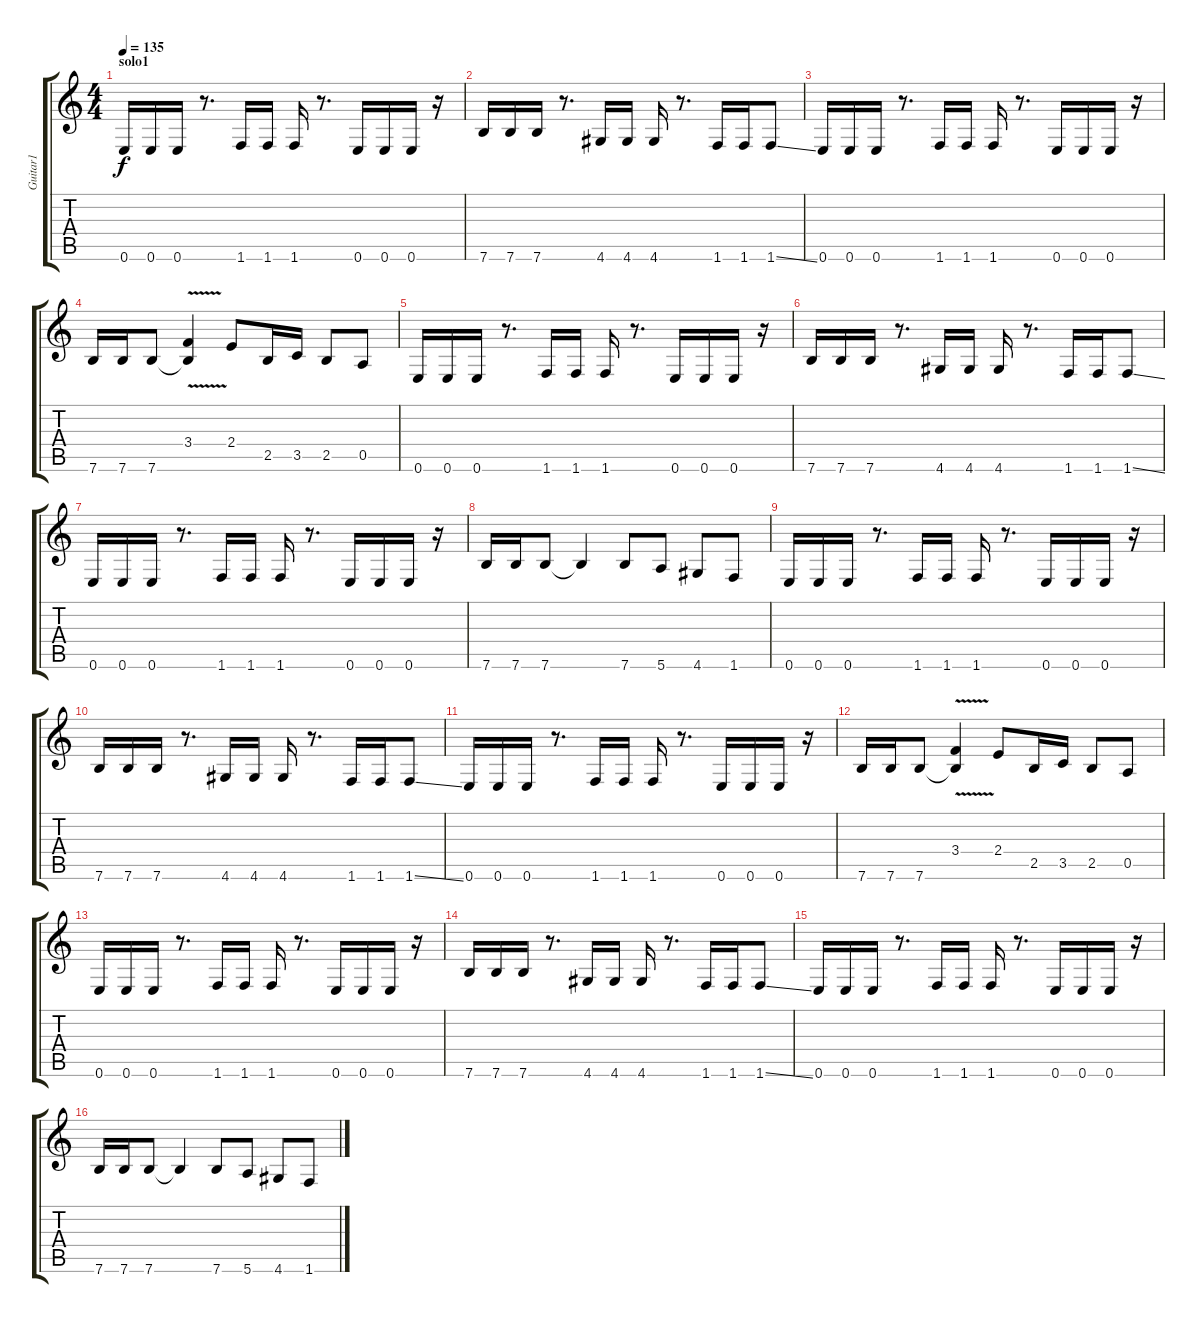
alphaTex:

\track ("Guitar1" "Guitar1") {instrument overdrivenguitar}
\staff {score tabs}
\tuning (E4 B3 G3 D3 A2 E2) {hide}
\ts (4 4)
\section ("" "solo1")
\tempo 135
\clef g2
\ks c
0.6.16{dy f} 0.6.16 0.6.16 r.8{d} 1.6.16 1.6.16 1.6.16 r.8{d} 0.6.16 0.6.16 0.6.16 r.16 |
7.6.16 7.6.16 7.6.16 r.8{d} 4.6.16 4.6.16 4.6.16 r.8{d} 1.6.16 1.6.16 1.6{ss}.8 |
0.6.16 0.6.16 0.6.16 r.8{d} 1.6.16 1.6.16 1.6.16 r.8{d} 0.6.16 0.6.16 0.6.16 r.16 |
7.6.16 7.6.16 7.6.8 (3.4{v} 7.6{t}).4 2.4.8 2.5.16 3.5.16 2.5.8 0.5.8 |
0.6.16 0.6.16 0.6.16 r.8{d} 1.6.16 1.6.16 1.6.16 r.8{d} 0.6.16 0.6.16 0.6.16 r.16 |
7.6.16 7.6.16 7.6.16 r.8{d} 4.6.16 4.6.16 4.6.16 r.8{d} 1.6.16 1.6.16 1.6{ss}.8 |
0.6.16 0.6.16 0.6.16 r.8{d} 1.6.16 1.6.16 1.6.16 r.8{d} 0.6.16 0.6.16 0.6.16 r.16 |
7.6.16 7.6.16 7.6.8 7.6{t}.4 7.6.8 5.6.8 4.6.8 1.6.8 |
0.6.16 0.6.16 0.6.16 r.8{d} 1.6.16 1.6.16 1.6.16 r.8{d} 0.6.16 0.6.16 0.6.16 r.16 |
7.6.16 7.6.16 7.6.16 r.8{d} 4.6.16 4.6.16 4.6.16 r.8{d} 1.6.16 1.6.16 1.6{ss}.8 |
0.6.16 0.6.16 0.6.16 r.8{d} 1.6.16 1.6.16 1.6.16 r.8{d} 0.6.16 0.6.16 0.6.16 r.16 |
7.6.16 7.6.16 7.6.8 (3.4{v} 7.6{t}).4 2.4.8 2.5.16 3.5.16 2.5.8 0.5.8 |
0.6.16 0.6.16 0.6.16 r.8{d} 1.6.16 1.6.16 1.6.16 r.8{d} 0.6.16 0.6.16 0.6.16 r.16 |
7.6.16 7.6.16 7.6.16 r.8{d} 4.6.16 4.6.16 4.6.16 r.8{d} 1.6.16 1.6.16 1.6{ss}.8 |
0.6.16 0.6.16 0.6.16 r.8{d} 1.6.16 1.6.16 1.6.16 r.8{d} 0.6.16 0.6.16 0.6.16 r.16 |
7.6.16 7.6.16 7.6.8 7.6{t}.4 7.6.8 5.6.8 4.6.8 1.6.8
